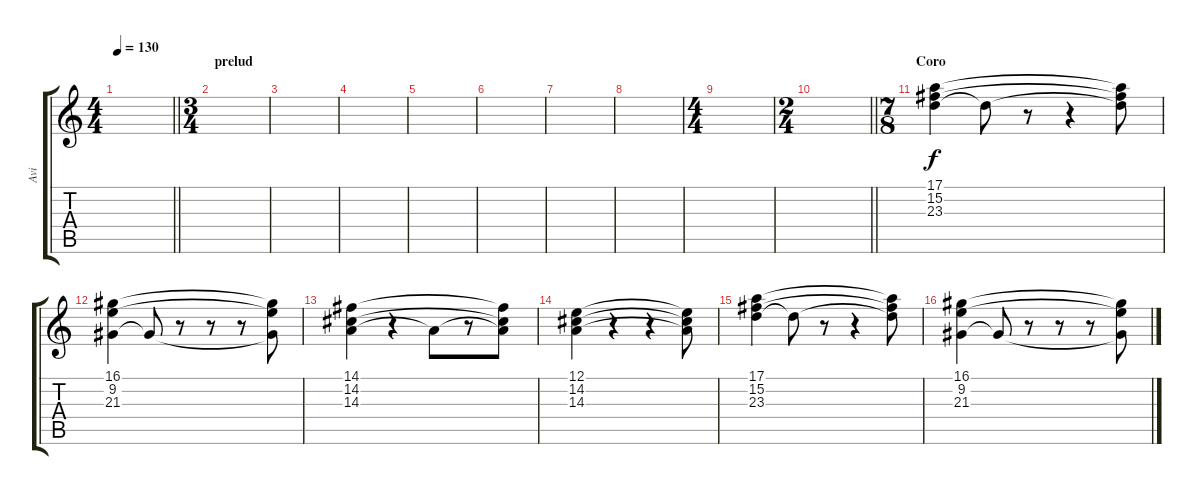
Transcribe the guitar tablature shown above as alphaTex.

\track ("Avi" "Avi") {instrument lead2sawtooth}
\staff {score tabs}
\tuning (E4 B3 G3 D3 A2 E2) {hide}
\ts (4 4)
\tempo 130
\clef g2
\barLineRight lightlight
\ks c
|
\ts (3 4)
\section ("" "prelud")
|
|
|
|
|
|
|
\ts (4 4)
|
\ts (2 4)
\barLineRight lightlight
|
\ts (7 8)
\section ("" "Coro")
(17.1 15.2 23.3).4 15.2{t}.8 r.8 r.4 (17.1{t} 15.2{t} 23.3{t}).8 |
(16.1 9.2 21.3).4 9.2{t}.8 r.8 r.8 r.8 (16.1{t} 9.2{t} 21.3{t}).8 |
(14.1 14.2 14.3).4 r.4 14.3{t}.8 r.8 (14.1{t} 14.2{t} 14.3{t}).8 |
(12.1 14.2 14.3).4 r.4 r.4 (12.1{t} 14.2{t} 14.3{t}).8 |
(17.1 15.2 23.3).4 15.2{t}.8 r.8 r.4 (17.1{t} 15.2{t} 23.3{t}).8 |
(16.1 9.2 21.3).4 9.2{t}.8 r.8 r.8 r.8 (16.1{t} 9.2{t} 21.3{t}).8
